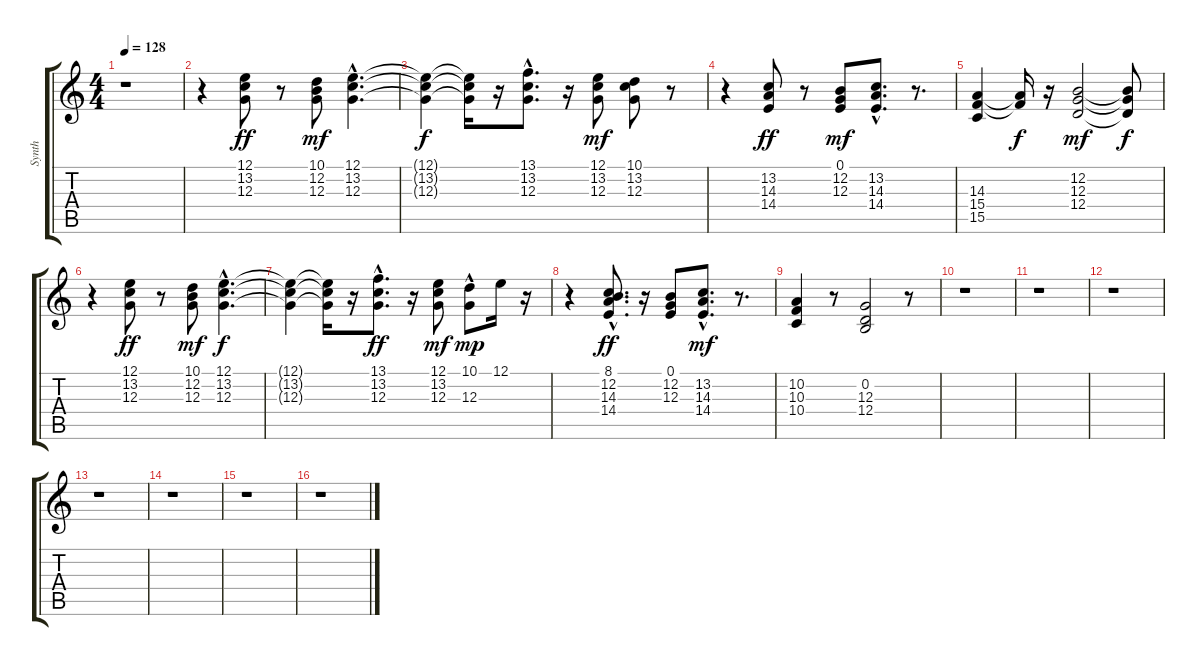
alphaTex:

\track ("Synth" "Synth") {instrument synthbrass1}
\staff {score tabs}
\tuning (E4 B3 G3 D3 A2 E2) {hide}
\ts (4 4)
\tempo 128
\clef g2
\ks c
r.1{dy ff instrument synthbrass1} |
r.4 (12.1 13.2 12.3).8 r.8 (10.1 12.2 12.3).8{dy mf} (12.1{hac} 13.2{hac} 12.3{hac}).4{d} |
(12.1{t} 13.2{t} 12.3{t}).4{dy f} (12.1{t} 13.2{t} 12.3{t}).16 r.16 (13.1{hac} 13.2{hac} 12.3{hac}).8{d} r.16 (12.1 13.2 12.3).8{dy mf} (10.1 13.2 12.3).8 r.8 |
r.4 (13.2 14.3 14.4).8{dy ff} r.8 (0.1 12.2 12.3).8{dy mf} (13.2{hac} 14.3{hac} 14.4{hac}).8{d} r.8{d} |
(14.3 15.4 15.5).4 (14.3{t} 15.4{t}).16{dy f} r.16 (12.2 12.3 12.4).2{dy mf} (12.2{t} 12.3{t} 12.4{t}).8{dy f} |
r.4 (12.1 13.2 12.3).8{dy ff} r.8 (10.1 12.2 12.3).8{dy mf} (12.1{hac} 13.2{hac} 12.3{hac}).4{d dy f} |
(12.1{t} 13.2{t} 12.3{t}).4 (12.1{t} 13.2{t} 12.3{t}).16 r.16 (13.1{hac} 13.2{hac} 12.3{hac}).8{d dy ff} r.16 (12.1 13.2 12.3).8{dy mf} (10.1 12.3{hac}).8{dy mp} 12.1.16 r.16 |
r.4 (8.1 12.2 14.3{hac} 14.4).8{d dy ff} r.16 (0.1 12.2 12.3).8 (13.2{hac} 14.3{hac} 14.4{hac}).8{d dy mf} r.8{d} |
(10.2 10.3 10.4).4 r.8 (0.2 12.3 12.4).2 r.8 |
r.1 |
r.1 |
r.1 |
r.1 |
r.1 |
r.1 |
r.1
